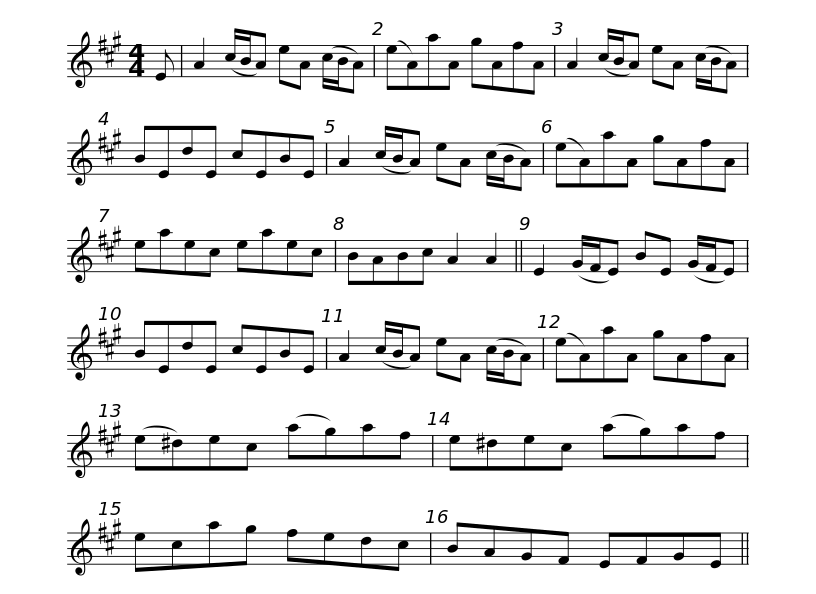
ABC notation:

X:1
L:1/8
M:4/4
I:linebreak $
K:A
V:1 treble
V:1
 E | A2 (c/B/A) eA (c/B/A) | (eA)aA gAfA | A2 (c/B/A) eA (c/B/A) | BEdE cEBE | %5
 A2 (c/B/A) eA (c/B/A) |$ (eA)aA gAfA | eaec eaec | BABc A2 A2 || E2 (G/F/E) BE (G/F/E) | %10
 BEdE cEBE |$ A2 (c/B/A) eA (c/B/A) | (eA)aA gAfA | (e^d)ec (ag)af | e^dec (ag)af | %15
 ecag fedc |$ BAGF EFGE || %17
